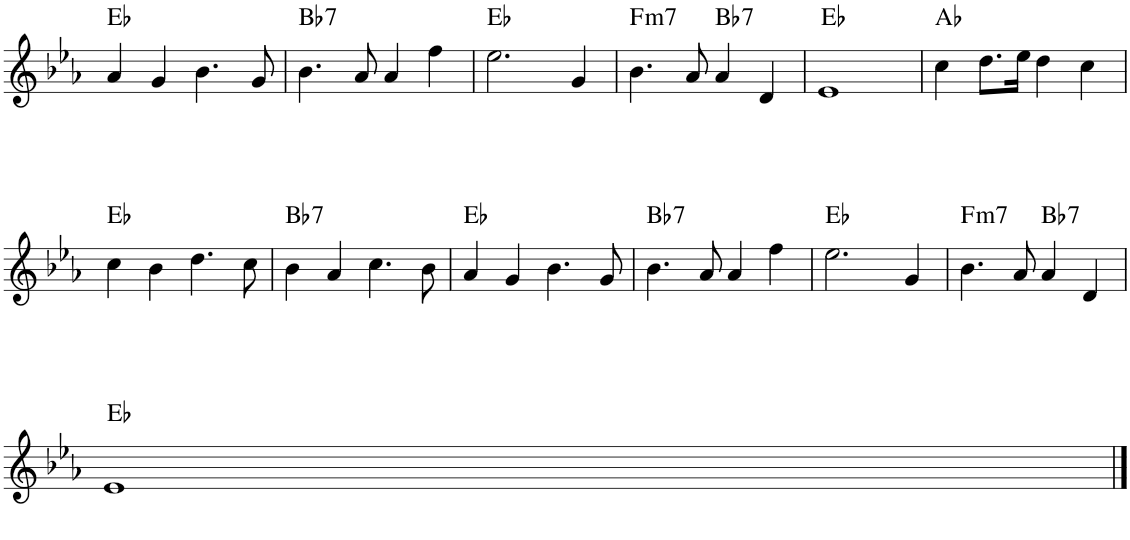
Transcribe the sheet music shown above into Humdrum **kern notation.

**kern	**harte
*part1	*part1
*staff1	*
*I"Piano	*
*I'Pno.	*
!!LO:PB:g=z
*clefG2	*
*k[b-e-a-]	*
*M4/4	*
=44	=44
4a-/	Eb:maj
4g/	.
4.b-\	.
8g/	.
=45	=45
!	!LO:H:kt=7
4.b-\	Bb:7
8a-/	.
4a-/	.
4ff\	.
=46	=46
2.ee-\	Eb:maj
4g/	.
=47	=47
!	!LO:H:kt=m7
4.b-\	F:min7
8a-/	.
!	!LO:H:kt=7
4a-/	Bb:7
4d/	.
=48	=48
1e-	Eb:maj
=49	=49
4cc\	Ab:maj
8.dd\L	.
16ee-\Jk	.
4dd\	.
4cc\	.
!!LO:LB:g=z
=50	=50
4cc\	Eb:maj
4b-\	.
4.dd\	.
8cc\	.
=51	=51
!	!LO:H:kt=7
4b-\	Bb:7
4a-/	.
4.cc\	.
8b-\	.
=52	=52
4a-/	Eb:maj
4g/	.
4.b-\	.
8g/	.
=53	=53
!	!LO:H:kt=7
4.b-\	Bb:7
8a-/	.
4a-/	.
4ff\	.
=54	=54
2.ee-\	Eb:maj
4g/	.
=55	=55
!	!LO:H:kt=m7
4.b-\	F:min7
8a-/	.
!	!LO:H:kt=7
4a-/	Bb:7
4d/	.
!!LO:LB:g=z
=56	=56
1e-	Eb:maj
==	==
*-	*-
